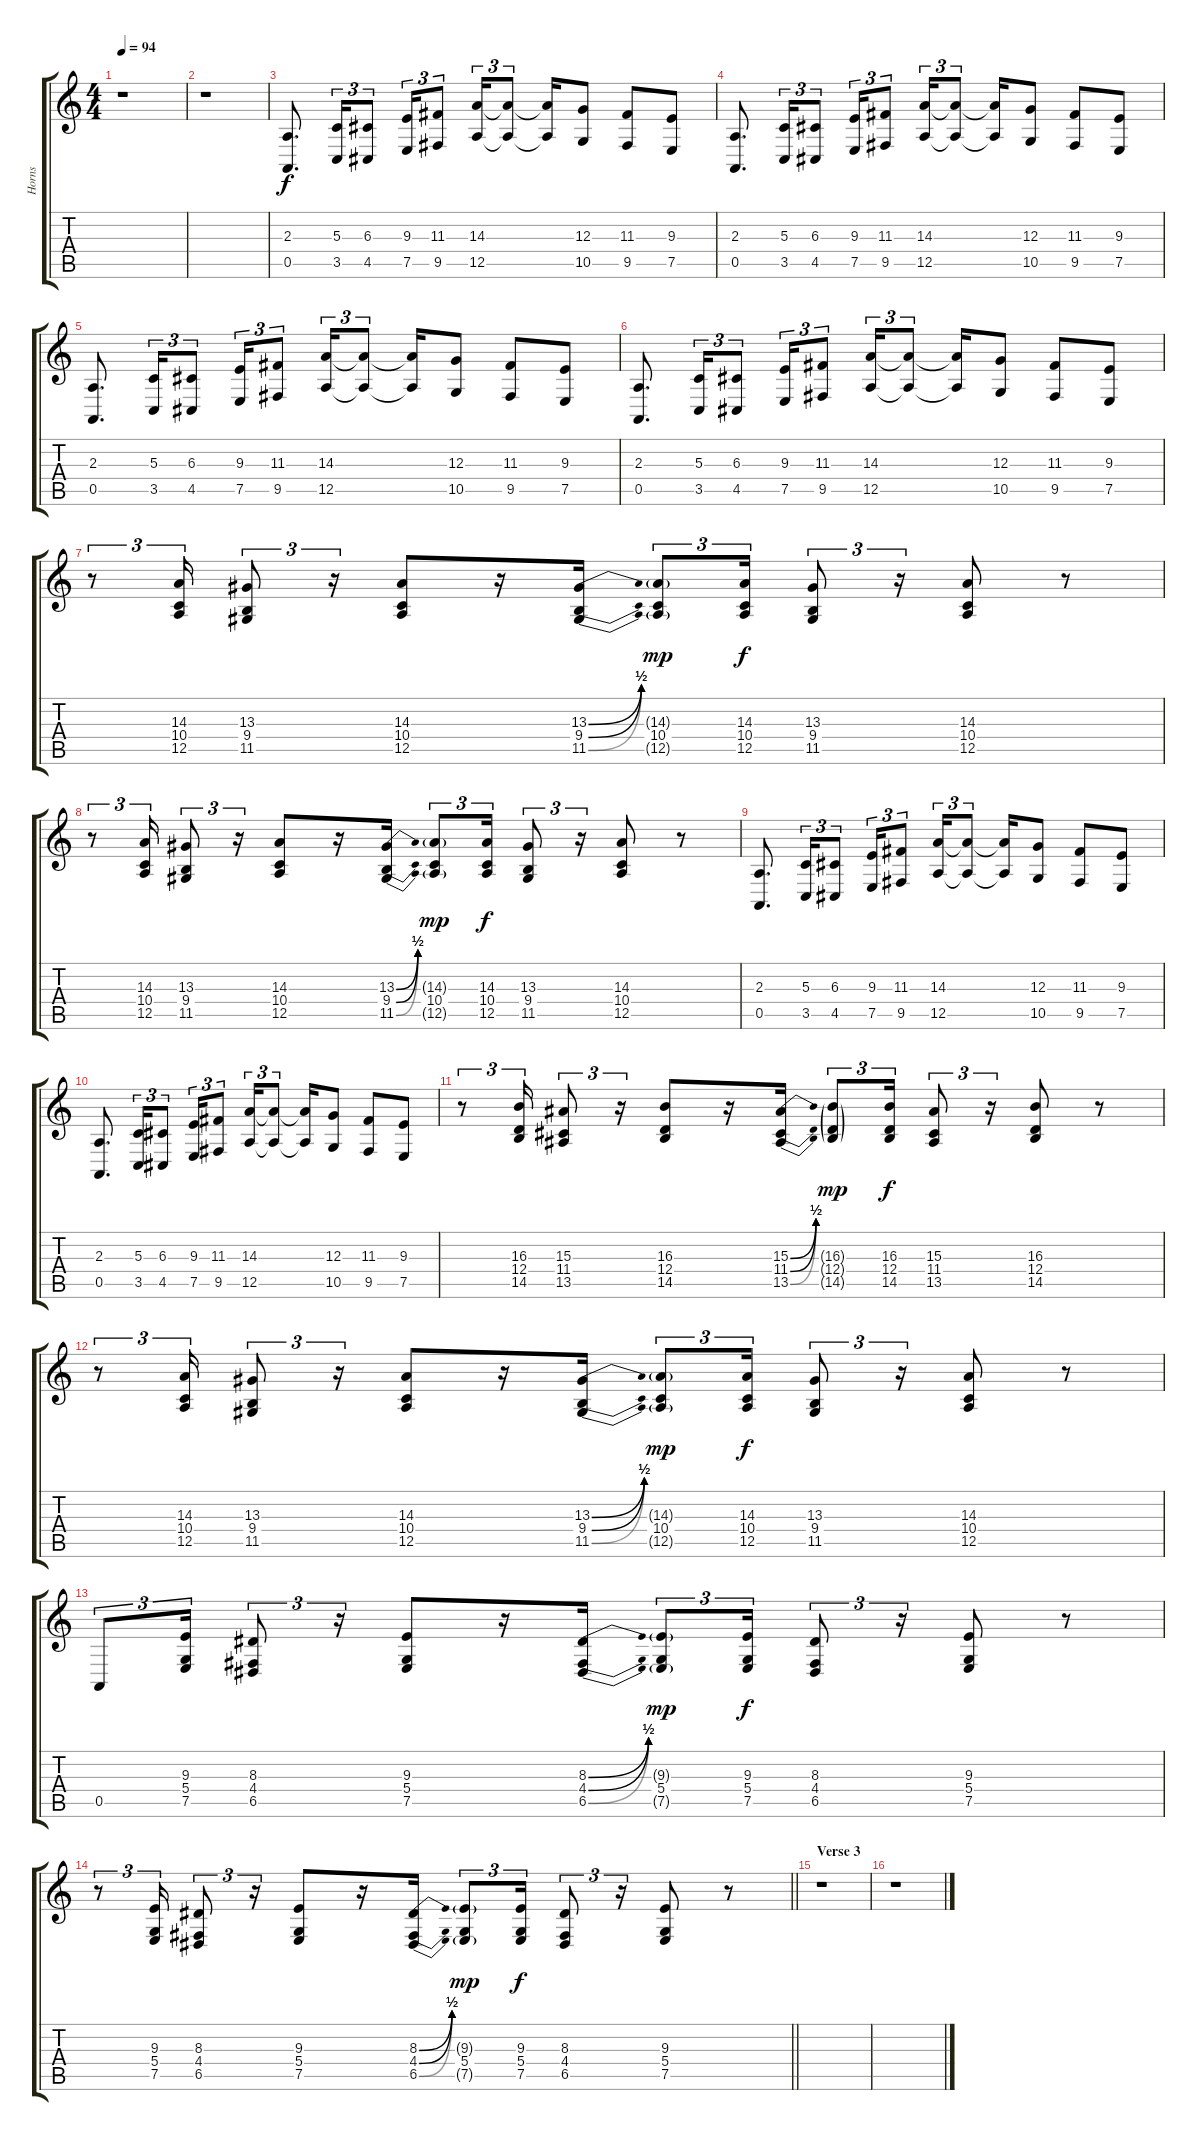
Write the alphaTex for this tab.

\track ("Horns" "Horns") {instrument tenorsax}
\staff {score tabs}
\tuning (E4 B3 G3 D3 A2 E2) {hide}
\ts (4 4)
\tempo 94
\clef g2
\ks c
r.1{dy mp} |
r.1 |
(2.3 0.5).8{d dy f} (5.3 3.5).16{tu (3 2)} (6.3 4.5).8{tu (3 2)} (9.3 7.5).16{tu (3 2)} (11.3 9.5).8{tu (3 2)} (14.3 12.5).16{tu (3 2)} (14.3{t} 12.5{t}).8{tu (3 2)} (14.3{t} 12.5{t}).16 (12.3 10.5).8 (11.3 9.5).8 (9.3 7.5).8 |
(2.3 0.5).8{d} (5.3 3.5).16{tu (3 2)} (6.3 4.5).8{tu (3 2)} (9.3 7.5).16{tu (3 2)} (11.3 9.5).8{tu (3 2)} (14.3 12.5).16{tu (3 2)} (14.3{t} 12.5{t}).8{tu (3 2)} (14.3{t} 12.5{t}).16 (12.3 10.5).8 (11.3 9.5).8 (9.3 7.5).8 |
(2.3 0.5).8{d} (5.3 3.5).16{tu (3 2)} (6.3 4.5).8{tu (3 2)} (9.3 7.5).16{tu (3 2)} (11.3 9.5).8{tu (3 2)} (14.3 12.5).16{tu (3 2)} (14.3{t} 12.5{t}).8{tu (3 2)} (14.3{t} 12.5{t}).16 (12.3 10.5).8 (11.3 9.5).8 (9.3 7.5).8 |
(2.3 0.5).8{d} (5.3 3.5).16{tu (3 2)} (6.3 4.5).8{tu (3 2)} (9.3 7.5).16{tu (3 2)} (11.3 9.5).8{tu (3 2)} (14.3 12.5).16{tu (3 2)} (14.3{t} 12.5{t}).8{tu (3 2)} (14.3{t} 12.5{t}).16 (12.3 10.5).8 (11.3 9.5).8 (9.3 7.5).8 |
r.8{tu (3 2)} (14.3 10.4 12.5).16{tu (3 2)} (13.3 9.4 11.5).8{tu (3 2)} r.16{tu (3 2)} (14.3 10.4 12.5).8 r.16 (13.3{be (bend 0 0 60 2)} 9.4{be (bend 0 0 60 2)} 11.5{be (bend 0 0 60 2)}).16 (14.3{g} 10.4 12.5{g}).8{tu (3 2) dy mp} (14.3 10.4 12.5).16{tu (3 2) dy f} (13.3 9.4 11.5).8{tu (3 2)} r.16{tu (3 2)} (14.3 10.4 12.5).8 r.8 |
r.8{tu (3 2)} (14.3 10.4 12.5).16{tu (3 2)} (13.3 9.4 11.5).8{tu (3 2)} r.16{tu (3 2)} (14.3 10.4 12.5).8 r.16 (13.3{be (bend 0 0 60 2)} 9.4{be (bend 0 0 60 2)} 11.5{be (bend 0 0 60 2)}).16 (14.3{g} 10.4 12.5{g}).8{tu (3 2) dy mp} (14.3 10.4 12.5).16{tu (3 2) dy f} (13.3 9.4 11.5).8{tu (3 2)} r.16{tu (3 2)} (14.3 10.4 12.5).8 r.8 |
(2.3 0.5).8{d} (5.3 3.5).16{tu (3 2)} (6.3 4.5).8{tu (3 2)} (9.3 7.5).16{tu (3 2)} (11.3 9.5).8{tu (3 2)} (14.3 12.5).16{tu (3 2)} (14.3{t} 12.5{t}).8{tu (3 2)} (14.3{t} 12.5{t}).16 (12.3 10.5).8 (11.3 9.5).8 (9.3 7.5).8 |
(2.3 0.5).8{d} (5.3 3.5).16{tu (3 2)} (6.3 4.5).8{tu (3 2)} (9.3 7.5).16{tu (3 2)} (11.3 9.5).8{tu (3 2)} (14.3 12.5).16{tu (3 2)} (14.3{t} 12.5{t}).8{tu (3 2)} (14.3{t} 12.5{t}).16 (12.3 10.5).8 (11.3 9.5).8 (9.3 7.5).8 |
r.8{tu (3 2)} (16.3 12.4 14.5).16{tu (3 2)} (15.3 11.4 13.5).8{tu (3 2)} r.16{tu (3 2)} (16.3 12.4 14.5).8 r.16 (15.3{be (bend 0 0 60 2)} 11.4{be (bend 0 0 60 2)} 13.5{be (bend 0 0 60 2)}).16 (16.3{g} 12.4{g} 14.5{g}).8{tu (3 2) dy mp} (16.3 12.4 14.5).16{tu (3 2) dy f} (15.3 11.4 13.5).8{tu (3 2)} r.16{tu (3 2)} (16.3 12.4 14.5).8 r.8 |
r.8{tu (3 2)} (14.3 10.4 12.5).16{tu (3 2)} (13.3 9.4 11.5).8{tu (3 2)} r.16{tu (3 2)} (14.3 10.4 12.5).8 r.16 (13.3{be (bend 0 0 60 2)} 9.4{be (bend 0 0 60 2)} 11.5{be (bend 0 0 60 2)}).16 (14.3{g} 10.4 12.5{g}).8{tu (3 2) dy mp} (14.3 10.4 12.5).16{tu (3 2) dy f} (13.3 9.4 11.5).8{tu (3 2)} r.16{tu (3 2)} (14.3 10.4 12.5).8 r.8 |
0.5.8{tu (3 2)} (9.3 5.4 7.5).16{tu (3 2)} (8.3 4.4 6.5).8{tu (3 2)} r.16{tu (3 2)} (9.3 5.4 7.5).8 r.16 (8.3{be (bend 0 0 60 2)} 4.4{be (bend 0 0 60 2)} 6.5{be (bend 0 0 60 2)}).16 (9.3{g} 5.4 7.5{g}).8{tu (3 2) dy mp} (9.3 5.4 7.5).16{tu (3 2) dy f} (8.3 4.4 6.5).8{tu (3 2)} r.16{tu (3 2)} (9.3 5.4 7.5).8 r.8 |
\barLineRight lightlight
r.8{tu (3 2)} (9.3 5.4 7.5).16{tu (3 2)} (8.3 4.4 6.5).8{tu (3 2)} r.16{tu (3 2)} (9.3 5.4 7.5).8 r.16 (8.3{be (bend 0 0 60 2)} 4.4{be (bend 0 0 60 2)} 6.5{be (bend 0 0 60 2)}).16 (9.3{g} 5.4 7.5{g}).8{tu (3 2) dy mp} (9.3 5.4 7.5).16{tu (3 2) dy f} (8.3 4.4 6.5).8{tu (3 2)} r.16{tu (3 2)} (9.3 5.4 7.5).8 r.8 |
\section ("" "Verse 3")
r.1 |
r.1
